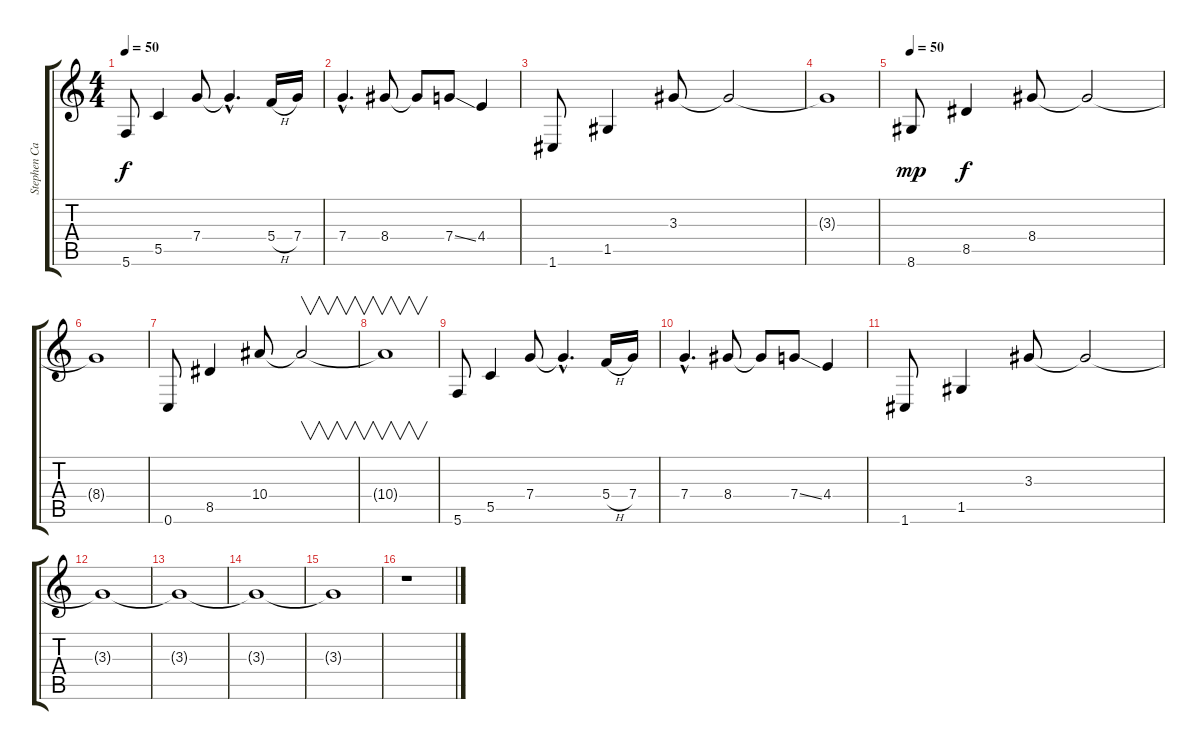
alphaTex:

\track ("Stephen Carpenter" "Stephen Ca") {instrument overdrivenguitar}
\staff {score tabs}
\tuning (D4 A3 F3 C3 G2 C2) {hide}
\ts (4 4)
\tempo 50
\clef g2
\ks c
5.6.8{dy f} 5.5.4 7.4.8 7.4{hac t}.4{d} 5.4{h}.16 7.4.16 |
7.4{hac}.4{d} 8.4.8 8.4{t}.8 7.4{ss}.8 4.4.4 |
1.6.8 1.5.4 3.3.8 3.3{t}.2 |
3.3{t}.1 |
\tempo 50
8.6.8{dy mp} 8.5.4{dy f} 8.4.8 8.4{t}.2 |
8.4{t}.1 |
0.6.8 8.5.4 10.4.8 10.4{t}.2{v} |
10.4{t}.1{v} |
5.6.8 5.5.4 7.4.8 7.4{hac t}.4{d} 5.4{h}.16 7.4.16 |
7.4{hac}.4{d} 8.4.8 8.4{t}.8 7.4{ss}.8 4.4.4 |
1.6.8 1.5.4 3.3.8 3.3{t}.2 |
3.3{t}.1 |
3.3{t}.1 |
3.3{t}.1 |
3.3{t}.1 |
r.1
